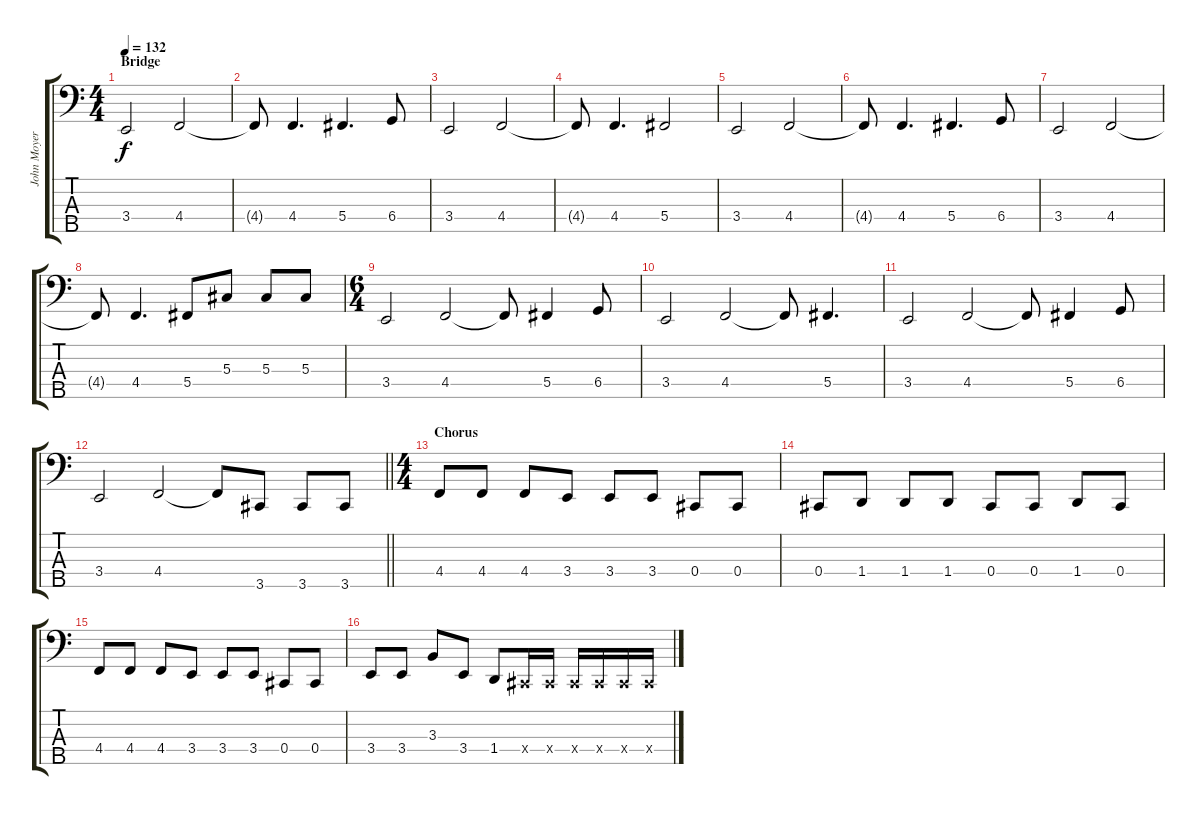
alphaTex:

\track ("John Moyer" "John Moyer") {instrument electricbasspick}
\staff {score tabs}
\tuning (Gb2 Db2 Ab1 Db1 Bb0) {hide}
\ts (4 4)
\section ("" "Bridge")
\tempo 132
\clef f4
\ks c
3.4.2{dy f} 4.4.2 |
4.4{t}.8 4.4.4{d} 5.4.4{d} 6.4.8 |
3.4.2 4.4.2 |
4.4{t}.8 4.4.4{d} 5.4.2 |
3.4.2 4.4.2 |
4.4{t}.8 4.4.4{d} 5.4.4{d} 6.4.8 |
3.4.2 4.4.2 |
4.4{t}.8 4.4.4{d} 5.4.8 5.3.8 5.3.8 5.3.8 |
\ts (6 4)
3.4.2 4.4.2 4.4{t}.8 5.4.4 6.4.8 |
3.4.2 4.4.2 4.4{t}.8 5.4.4{d} |
3.4.2 4.4.2 4.4{t}.8 5.4.4 6.4.8 |
\barLineRight lightlight
3.4.2 4.4.2 4.4{t}.8 3.5.8 3.5.8 3.5.8 |
\ts (4 4)
\section ("" "Chorus")
4.4.8 4.4.8 4.4.8 3.4.8 3.4.8 3.4.8 0.4.8 0.4.8 |
0.4.8 1.4.8 1.4.8 1.4.8 0.4.8 0.4.8 1.4.8 0.4.8 |
4.4.8 4.4.8 4.4.8 3.4.8 3.4.8 3.4.8 0.4.8 0.4.8 |
3.4.8 3.4.8 3.3.8 3.4.8 1.4.8 0.4{x}.16 0.4{x}.16 0.4{x}.16 0.4{x}.16 0.4{x}.16 0.4{x}.16
